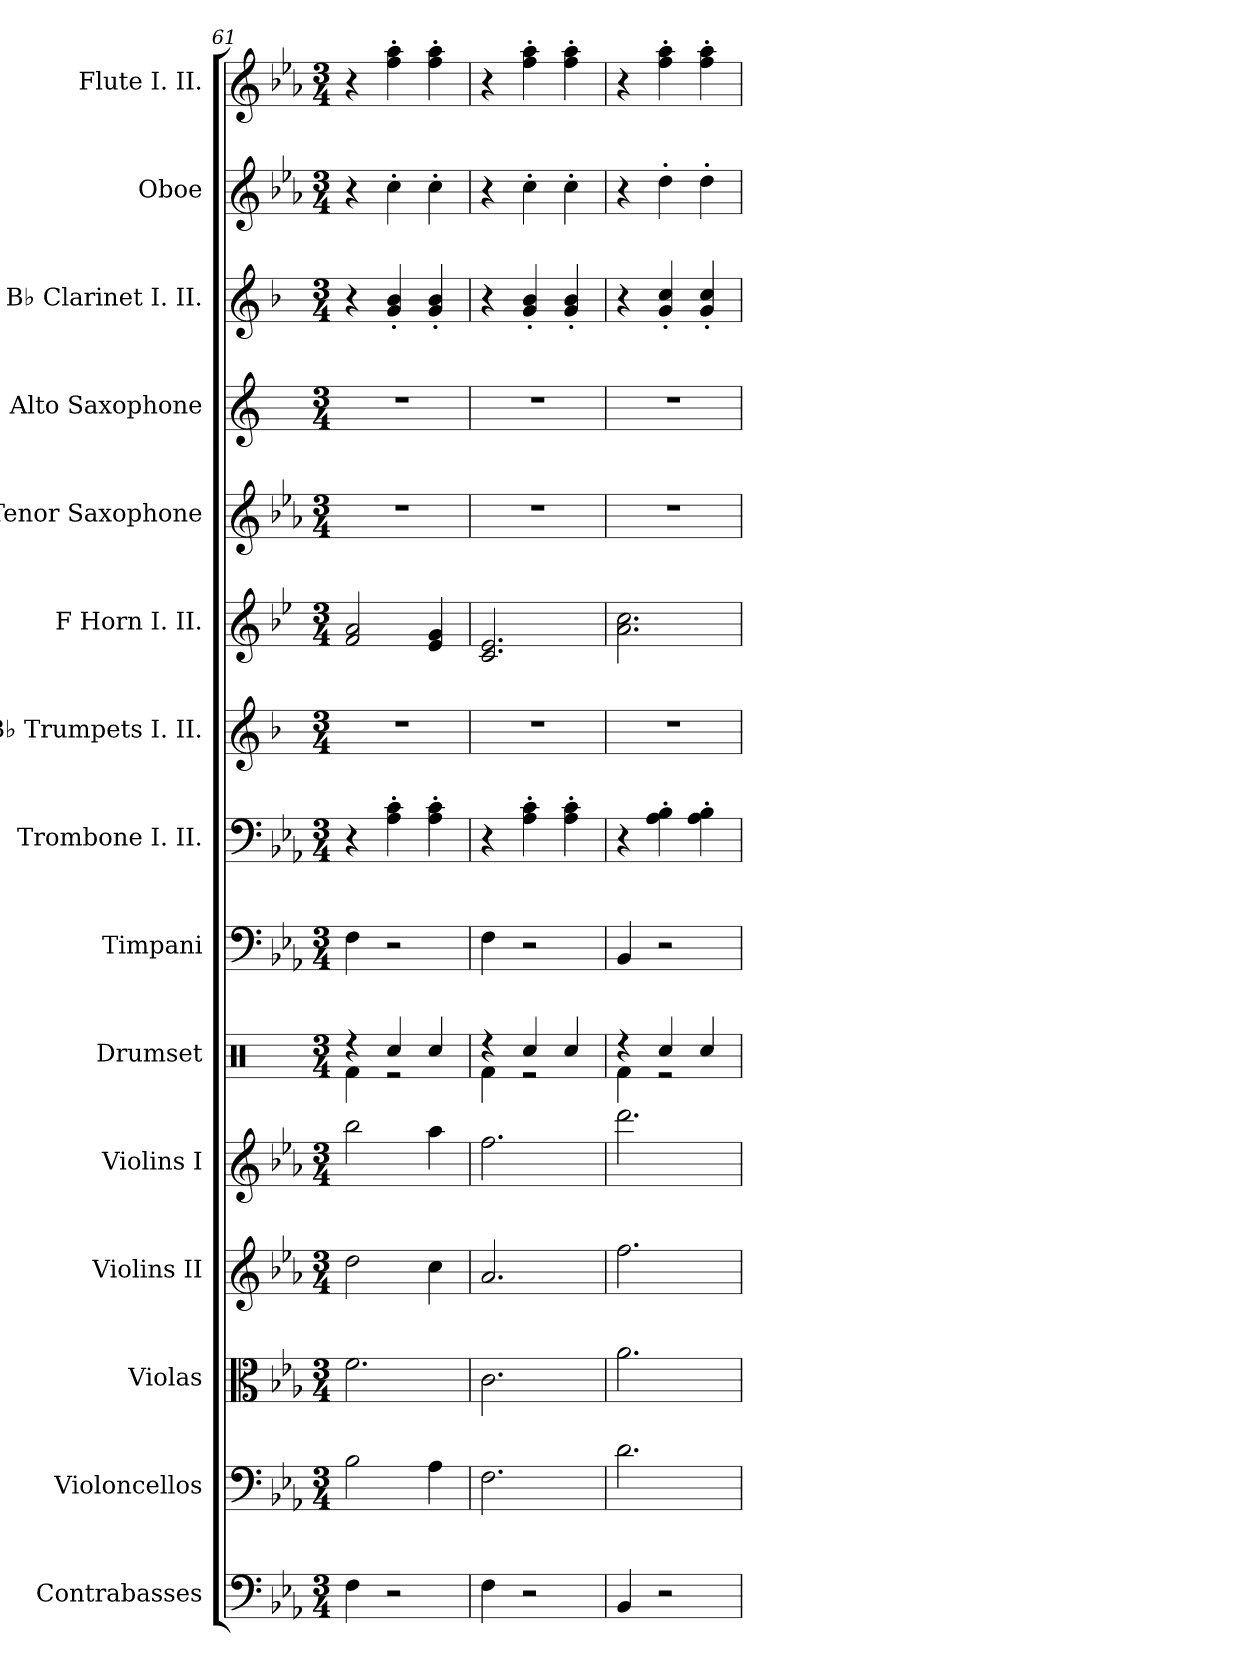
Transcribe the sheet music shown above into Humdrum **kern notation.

**kern	**kern	**kern	**kern	**kern	**kern	**kern	**kern	**kern	**kern	**kern	**kern	**kern	**kern	**kern
*part15	*part14	*part13	*part12	*part11	*part10	*part9	*part8	*part7	*part6	*part5	*part4	*part3	*part2	*part1
*staff15	*staff14	*staff13	*staff12	*staff11	*staff10	*staff9	*staff8	*staff7	*staff6	*staff5	*staff4	*staff3	*staff2	*staff1
*I"Contrabasses	*I"Violoncellos	*I"Violas	*I"Violins II	*I"Violins I	*I"Drumset	*I"Timpani	*I"Trombone I. II.	*I"B♭ Trumpets I. II.	*I"F Horn I. II.	*I"Tenor Saxophone	*I"Alto Saxophone	*I"B♭ Clarinet  I. II.	*I"Oboe	*I"Flute I. II.
*I'Cb.	*I'Vc.	*I'Vla.	*I'Vln. II	*I'Vln. I	*I'Drs.	*I'Timp.	*I'Tbn. I. II.	*I'B♭ Tpt. I. II.	*I'F Hn. I. II.	*I'T. Sax.	*I'A. Sax.	*I'B♭ Cl. I. II.	*I'Ob.	*I'Fl. I. II.
*clefF4	*clefF4	*clefC3	*clefG2	*clefG2	*clefX	*clefF4	*clefF4	*clefG2	*clefG2	*clefG2	*clefG2	*clefG2	*clefG2	*clefG2
*ITrd7c12	*	*	*	*	*	*	*	*ITrd1c2	*ITrd4c7	*ITrd8c14	*ITrd5c9	*ITrd1c2	*	*
*k[b-e-a-]	*k[b-e-a-]	*k[b-e-a-]	*k[b-e-a-]	*k[b-e-a-]	*k[]	*k[b-e-a-]	*k[b-e-a-]	*k[b-e-a-]	*k[b-e-a-]	*k[b-e-a-]	*k[b-e-a-]	*k[b-e-a-]	*k[b-e-a-]	*k[b-e-a-]
*M3/4	*M3/4	*M3/4	*M3/4	*M3/4	*M3/4	*M3/4	*M3/4	*M3/4	*M3/4	*M3/4	*M3/4	*M3/4	*M3/4	*M3/4
=61	=61	=61	=61	=61	=61	=61	=61	=61	=61	=61	=61	=61	=61	=61
*	*	*	*	*	*^	*	*	*	*	*	*	*	*	*
4FF\	2B-\	2.f\	2dd\	2bb-\	4r	4Rf\	4F\	4r	2.r	2B-/ 2d/	2.r	2.r	4r	4r	4r
2r	.	.	.	.	4Rcc/	2r	2r	4A-\' 4c\'	.	.	.	.	4f/' 4a-/'	4cc'\	4ff\' 4aa-\'
.	4A-\	.	4cc\	4aa-\	4Rcc/	.	.	4A-\' 4c\'	.	4A-/ 4c/	.	.	4f/' 4a-/'	4cc'\	4ff\' 4aa-\'
=62	=62	=62	=62	=62	=62	=62	=62	=62	=62	=62	=62	=62	=62	=62	=62
4FF\	2.F\	2.c\	2.a-/	2.ff\	4r	4Rf\	4F\	4r	2.r	2.F/ 2.A-/	2.r	2.r	4r	4r	4r
2r	.	.	.	.	4Rcc/	2r	2r	4A-\' 4c\'	.	.	.	.	4f/' 4a-/'	4cc'\	4ff\' 4aa-\'
.	.	.	.	.	4Rcc/	.	.	4A-\' 4c\'	.	.	.	.	4f/' 4a-/'	4cc'\	4ff\' 4aa-\'
=63	=63	=63	=63	=63	=63	=63	=63	=63	=63	=63	=63	=63	=63	=63	=63
4BBB-/	2.d\	2.a-\	2.ff\	2.ddd\	4r	4Rf\	4BB-/	4r	2.r	2.d\ 2.f\	2.r	2.r	4r	4r	4r
2r	.	.	.	.	4Rcc/	2r	2r	4A-\' 4B-\'	.	.	.	.	4f/' 4b-/'	4dd'\	4ff\' 4aa-\'
.	.	.	.	.	4Rcc/	.	.	4A-\' 4B-\'	.	.	.	.	4f/' 4b-/'	4dd'\	4ff\' 4aa-\'
*	*	*	*	*	*v	*v	*	*	*	*	*	*	*	*	*
=	=	=	=	=	=	=	=	=	=	=	=	=	=	=
*-	*-	*-	*-	*-	*-	*-	*-	*-	*-	*-	*-	*-	*-	*-
